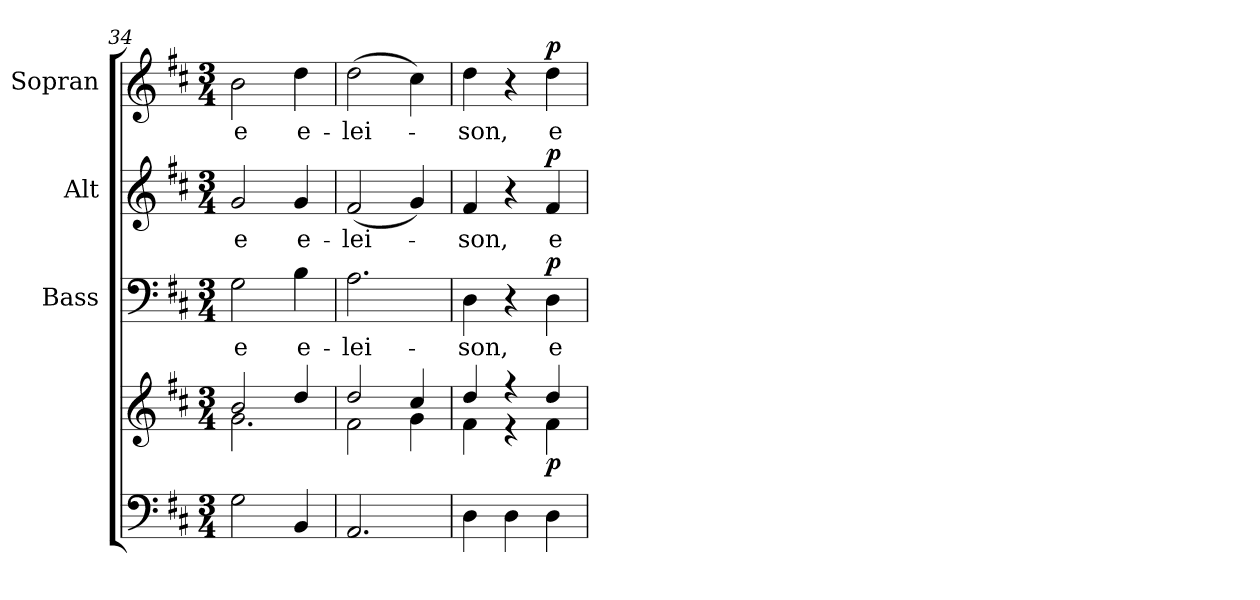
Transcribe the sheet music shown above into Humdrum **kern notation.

**kern	**kern	**dynam	**kern	**text	**dynam	**kern	**text	**dynam	**kern	**text	**dynam
*part4	*part4	*part4	*part3	*part3	*part3	*part2	*part2	*part2	*part1	*part1	*part1
*staff5	*staff4	*staff4/5	*staff3	*staff3	*staff3	*staff2	*staff2	*staff2	*staff1	*staff1	*staff1
*	*	*	*I"Bass	*	*	*I"Alt	*	*	*I"Sopran	*	*
*	*	*	*I'B.	*	*	*I'A.	*	*	*I'S.	*	*
*clefF4	*clefG2	*	*clefF4	*	*	*clefG2	*	*	*clefG2	*	*
*k[f#c#]	*k[f#c#]	*	*k[f#c#]	*	*	*k[f#c#]	*	*	*k[f#c#]	*	*
*D:	*D:	*	*D:	*	*	*D:	*	*	*D:	*	*
*M3/4	*M3/4	*	*M3/4	*	*	*M3/4	*	*	*M3/4	*	*
=34	=34	=34	=34	=34	=34	=34	=34	=34	=34	=34	=34
*	*^	*	*	*	*	*	*	*	*	*	*
!	!	!	!	!	!LO:LY:b	!	!	!LO:LY:b	!	!	!LO:LY:b	!
2G\	2b/	2.g\	.	2G\	-e	.	2g/	-e	.	2b\	-e	.
!	!	!	!	!	!LO:LY:b	!	!	!LO:LY:b	!	!	!LO:LY:b	!
4BB/	4dd/	.	.	4B\	e-	.	4g/	e-	.	4dd\	e-	.
=35	=35	=35	=35	=35	=35	=35	=35	=35	=35	=35	=35	=35
!	!	!	!	!	!LO:LY:b	!	!	!LO:LY:b	!	!	!LO:LY:b	!
2.AA/	2dd/	2f#\	.	2.A\	-lei-	.	(<2f#/	-lei-	.	(>2dd\	-lei-	.
.	4cc#/	4g\	.	.	.	.	4g/)	.	.	4cc#\)	.	.
=36	=36	=36	=36	=36	=36	=36	=36	=36	=36	=36	=36	=36
!	!	!	!	!	!LO:LY:b	!	!	!LO:LY:b	!	!	!LO:LY:b	!
4D\	4dd/	4f#\	.	4D\	-son,	.	4f#/	-son,	.	4dd\	-son,	.
4D\	4r	4r	.	4r	.	.	4r	.	.	4r	.	.
!	!	!	!LO:DY:b	!	!LO:LY:b	!LO:DY:a	!	!LO:LY:b	!LO:DY:a	!	!LO:LY:b	!LO:DY:a
4D\	4dd/	4f#\	p	4D\	e-	p	4f#/	e-	p	4dd\	e-	p
*	*v	*v	*	*	*	*	*	*	*	*	*	*
=	=	=	=	=	=	=	=	=	=	=	=
*-	*-	*-	*-	*-	*-	*-	*-	*-	*-	*-	*-
